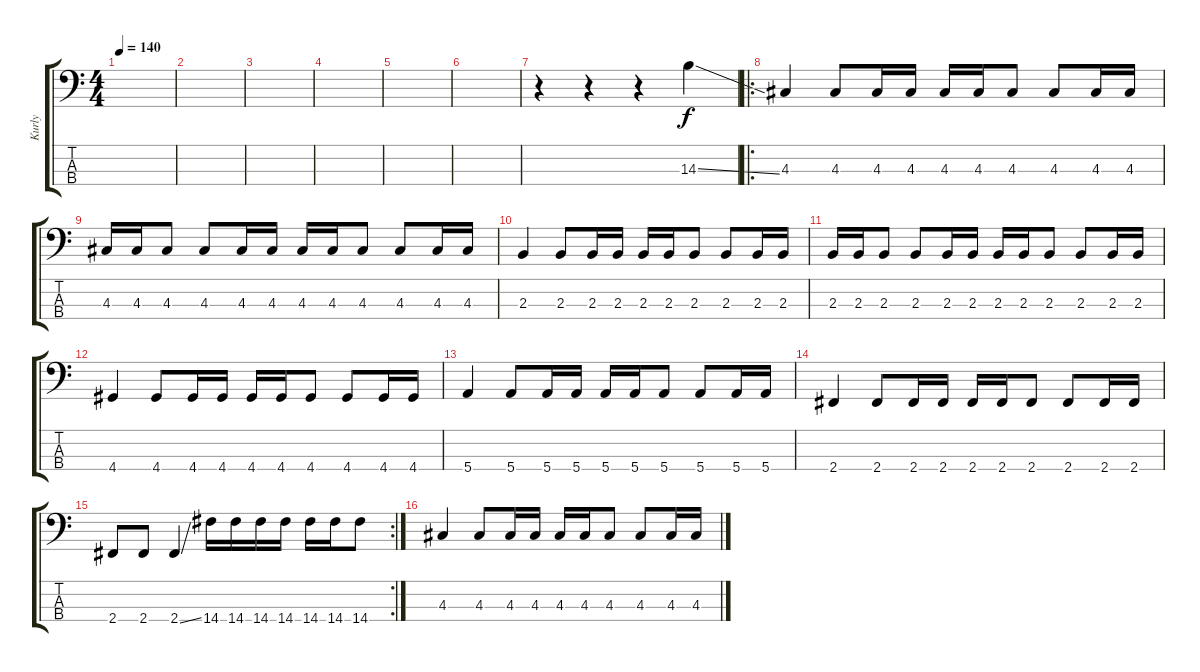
\track ("Kurly" "Kurly") {instrument electricbassfinger}
\staff {score tabs}
\tuning (G2 D2 A1 E1) {hide}
\ts (4 4)
\tempo 140
\clef f4
\ks c
|
|
|
|
|
|
r.4 r.4 r.4 14.3{ss}.4 |
\ro
4.3.4 4.3.8 4.3.16 4.3.16 4.3.16 4.3.16 4.3.8 4.3.8 4.3.16 4.3.16 |
4.3.16 4.3.16 4.3.8 4.3.8 4.3.16 4.3.16 4.3.16 4.3.16 4.3.8 4.3.8 4.3.16 4.3.16 |
2.3.4 2.3.8 2.3.16 2.3.16 2.3.16 2.3.16 2.3.8 2.3.8 2.3.16 2.3.16 |
2.3.16 2.3.16 2.3.8 2.3.8 2.3.16 2.3.16 2.3.16 2.3.16 2.3.8 2.3.8 2.3.16 2.3.16 |
4.4.4 4.4.8 4.4.16 4.4.16 4.4.16 4.4.16 4.4.8 4.4.8 4.4.16 4.4.16 |
5.4.4 5.4.8 5.4.16 5.4.16 5.4.16 5.4.16 5.4.8 5.4.8 5.4.16 5.4.16 |
2.4.4 2.4.8 2.4.16 2.4.16 2.4.16 2.4.16 2.4.8 2.4.8 2.4.16 2.4.16 |
\rc 2
2.4.8 2.4.8 2.4{ss}.4 14.4.16 14.4.16 14.4.16 14.4.16 14.4.16 14.4.16 14.4.8 |
4.3.4 4.3.8 4.3.16 4.3.16 4.3.16 4.3.16 4.3.8 4.3.8 4.3.16 4.3.16
